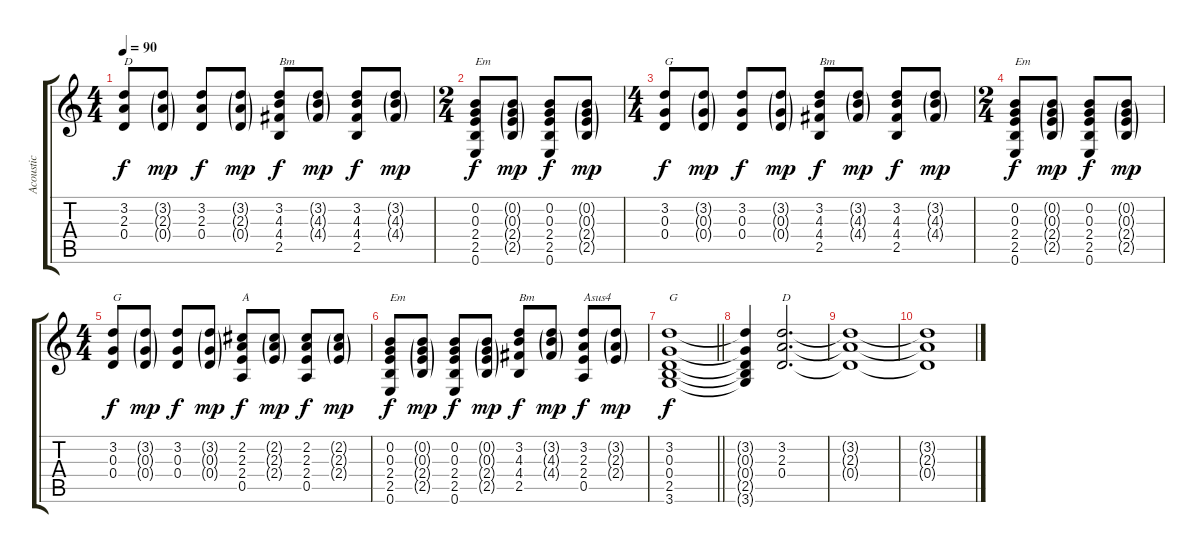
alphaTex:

\track ("Acoustic" "Acoustic") {instrument acousticguitarsteel}
\staff {score tabs}
\tuning (E4 B3 G3 D3 A2 E2) {hide}
\ts (4 4)
\tempo 90
\clef g2
\ks c
(3.2 2.3 0.4).8{txt "D" dy f} (3.2{g} 2.3{g} 0.4{g}).8{dy mp} (3.2 2.3 0.4).8{dy f} (3.2{g} 2.3{g} 0.4{g}).8{dy mp} (3.2 4.3 4.4 2.5).8{txt "Bm" dy f} (3.2{g} 4.3{g} 4.4{g}).8{dy mp} (3.2 4.3 4.4 2.5).8{dy f} (3.2{g} 4.3{g} 4.4{g}).8{dy mp} |
\ts (2 4)
(0.2 0.3 2.4 2.5 0.6).8{txt "Em" dy f} (0.2{g} 0.3{g} 2.4{g} 2.5{g}).8{dy mp} (0.2 0.3 2.4 2.5 0.6).8{dy f} (0.2{g} 0.3{g} 2.4{g} 2.5{g}).8{dy mp} |
\ts (4 4)
(3.2 0.3 0.4).8{txt "G" dy f} (3.2{g} 0.3{g} 0.4{g}).8{dy mp} (3.2 0.3 0.4).8{dy f} (3.2{g} 0.3{g} 0.4{g}).8{dy mp} (3.2 4.3 4.4 2.5).8{txt "Bm" dy f} (3.2{g} 4.3{g} 4.4{g}).8{dy mp} (3.2 4.3 4.4 2.5).8{dy f} (3.2{g} 4.3{g} 4.4{g}).8{dy mp} |
\ts (2 4)
(0.2 0.3 2.4 2.5 0.6).8{txt "Em" dy f} (0.2{g} 0.3{g} 2.4{g} 2.5{g}).8{dy mp} (0.2 0.3 2.4 2.5 0.6).8{dy f} (0.2{g} 0.3{g} 2.4{g} 2.5{g}).8{dy mp} |
\ts (4 4)
(3.2 0.3 0.4).8{txt "G" dy f} (3.2{g} 0.3{g} 0.4{g}).8{dy mp} (3.2 0.3 0.4).8{dy f} (3.2{g} 0.3{g} 0.4{g}).8{dy mp} (2.2 2.3 2.4 0.5).8{txt "A" dy f} (2.2{g} 2.3{g} 2.4{g}).8{dy mp} (2.2 2.3 2.4 0.5).8{dy f} (2.2{g} 2.3{g} 2.4{g}).8{dy mp} |
(0.2 0.3 2.4 2.5 0.6).8{txt "Em" dy f} (0.2{g} 0.3{g} 2.4{g} 2.5{g}).8{dy mp} (0.2 0.3 2.4 2.5 0.6).8{dy f} (0.2{g} 0.3{g} 2.4{g} 2.5{g}).8{dy mp} (3.2 4.3 4.4 2.5).8{txt "Bm" dy f} (3.2{g} 4.3{g} 4.4{g}).8{dy mp} (3.2 2.3 2.4 0.5).8{txt "Asus4" dy f} (3.2{g} 2.3{g} 2.4{g}).8{dy mp} |
\barLineRight lightlight
(3.2 0.3 0.4 2.5 3.6).1{txt "G" dy f} |
(3.2{t} 0.3{t} 0.4{t} 2.5{t} 3.6{t}).4 (3.2 2.3 0.4).2{d txt "D"} |
(3.2{t} 2.3{t} 0.4{t}).1 |
(3.2{t} 2.3{t} 0.4{t}).1
